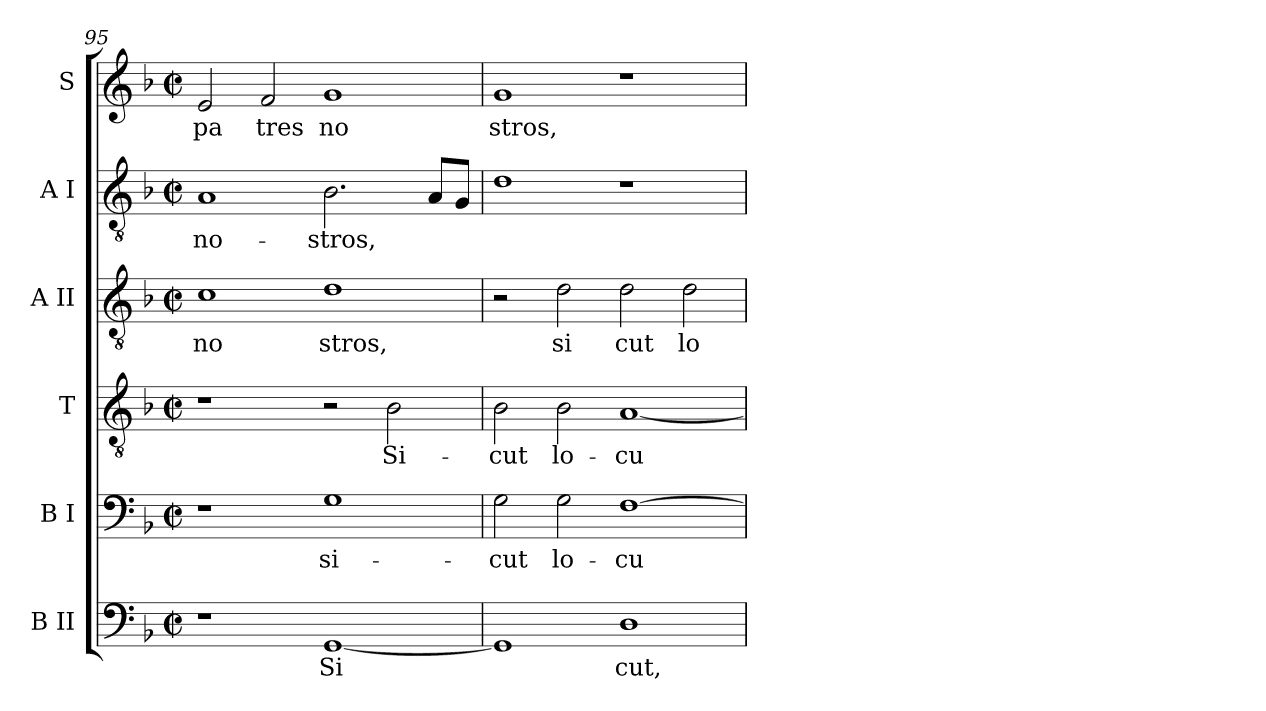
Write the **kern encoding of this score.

**kern	**text	**kern	**text	**kern	**text	**kern	**text	**kern	**text	**kern	**text
*part6	*part6	*part5	*part5	*part4	*part4	*part3	*part3	*part2	*part2	*part1	*part1
*staff6	*staff6	*staff5	*staff5	*staff4	*staff4	*staff3	*staff3	*staff2	*staff2	*staff1	*staff1
*I"B II	*	*I"B I	*	*I"T	*	*I"A II	*	*I"A I	*	*I"S	*
*I'B II	*	*I'B I	*	*I'T	*	*I'A II	*	*I'A I	*	*I'S	*
*clefF4	*	*clefF4	*	*clefGv2	*	*clefGv2	*	*clefGv2	*	*clefG2	*
*k[b-]	*	*k[b-]	*	*k[b-]	*	*k[b-]	*	*k[b-]	*	*k[b-]	*
*F:	*	*F:	*	*F:	*	*F:	*	*F:	*	*F:	*
*M2/2	*	*M2/2	*	*M2/2	*	*M2/2	*	*M2/2	*	*M2/2	*
*met(c|)	*	*met(c|)	*	*met(c|)	*	*met(c|)	*	*met(c|)	*	*met(c|)	*
=95	=95	=95	=95	=95	=95	=95	=95	=95	=95	=95	=95
!	!	!	!	!	!	!	!LO:LY:b:cj	!	!LO:LY:b:cj	!	!LO:LY:b:cj
1r	.	1r	.	1r	.	1c	no	1A	no-	2e/	pa
!	!	!	!	!	!	!	!	!	!	!	!LO:LY:b:cj
.	.	.	.	.	.	.	.	.	.	2f/	tres
!	!LO:LY:b:cj	!	!LO:LY:b:cj	!	!	!	!LO:LY:b:cj	!	!LO:LY:b:cj	!	!LO:LY:b:cj
[<1GG	Si-	1G	si-	2r	.	1d	stros,	2.B-\	-stros,	1g	no
!	!	!	!	!	!LO:LY:b:cj	!	!	!	!	!	!
.	.	.	.	2B-\	Si-	.	.	.	.	.	.
!	!	!	!	!	!	!	!	!	!LO:LY:b:cj	!	!
.	.	.	.	.	.	.	.	8A/L	.	.	.
!	!	!	!	!	!	!	!	!	!LO:LY:b:cj	!	!
.	.	.	.	.	.	.	.	8G/J	.	.	.
=96	=96	=96	=96	=96	=96	=96	=96	=96	=96	=96	=96
!	!LO:LY:b:cj	!	!LO:LY:b:cj	!	!LO:LY:b:cj	!	!	!	!LO:LY:b:cj	!	!LO:LY:b:cj
1GG]	--	2G\	-cut	2B-\	-cut	2r	.	1d	.	1g	stros,
!	!	!	!LO:LY:b:cj	!	!LO:LY:b:cj	!	!LO:LY:b:cj	!	!	!	!
.	.	2G\	lo-	2B-\	lo-	2d\	si	.	.	.	.
!	!LO:LY:b:cj	!	!LO:LY:b:cj	!	!LO:LY:b:cj	!	!LO:LY:b:cj	!	!	!	!
1D	-cut,	[>1F	-cu-	[<1A	-cu-	2d\	cut	1r	.	1r	.
!	!	!	!	!	!	!	!LO:LY:b:cj	!	!	!	!
.	.	.	.	.	.	2d\	lo	.	.	.	.
=	=	=	=	=	=	=	=	=	=	=	=
*-	*-	*-	*-	*-	*-	*-	*-	*-	*-	*-	*-
